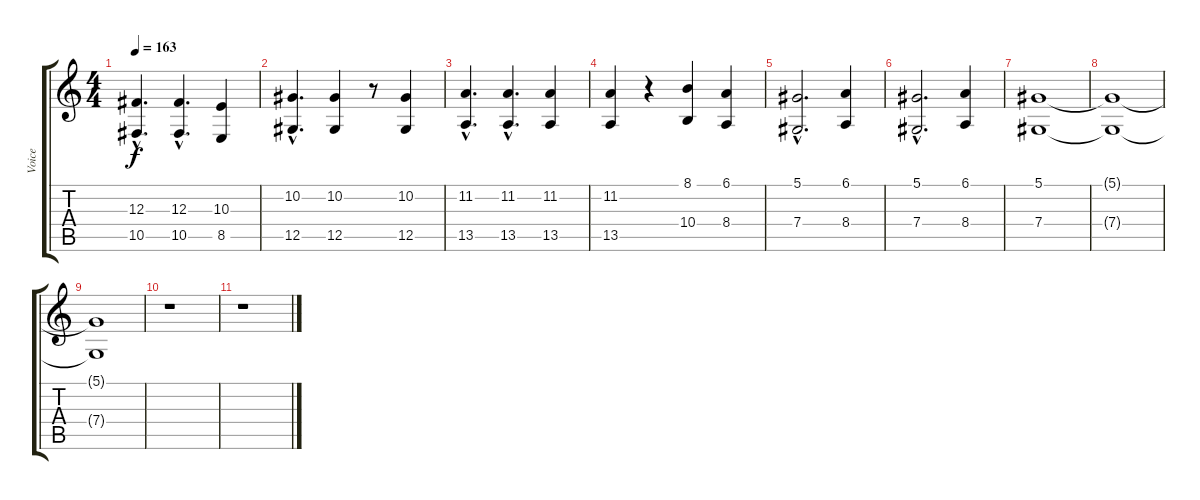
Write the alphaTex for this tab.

\track ("Voice" "Voice") {instrument trumpet}
\staff {score tabs}
\tuning (Eb4 Bb3 Gb3 Db3 Ab2 Eb2) {hide}
\ts (4 4)
\tempo 163
\clef g2
\ks c
(12.3{hac} 10.5{hac}).4{d dy f} (12.3{hac} 10.5{hac}).4{d} (10.3 8.5).4 |
(10.2{hac} 12.5{hac}).4{d} (10.2 12.5).4 r.8 (10.2 12.5).4 |
(11.2{hac} 13.5{hac}).4{d} (11.2{hac} 13.5{hac}).4{d} (11.2 13.5).4 |
(11.2 13.5).4 r.4 (8.1 10.4).4 (6.1 8.4).4 |
(5.1{hac} 7.4{hac}).2{d} (6.1 8.4).4 |
(5.1{hac} 7.4{hac}).2{d} (6.1 8.4).4 |
(5.1 7.4).1 |
(5.1{t} 7.4{t}).1 |
(5.1{t} 7.4{t}).1 |
r.1 |
r.1
